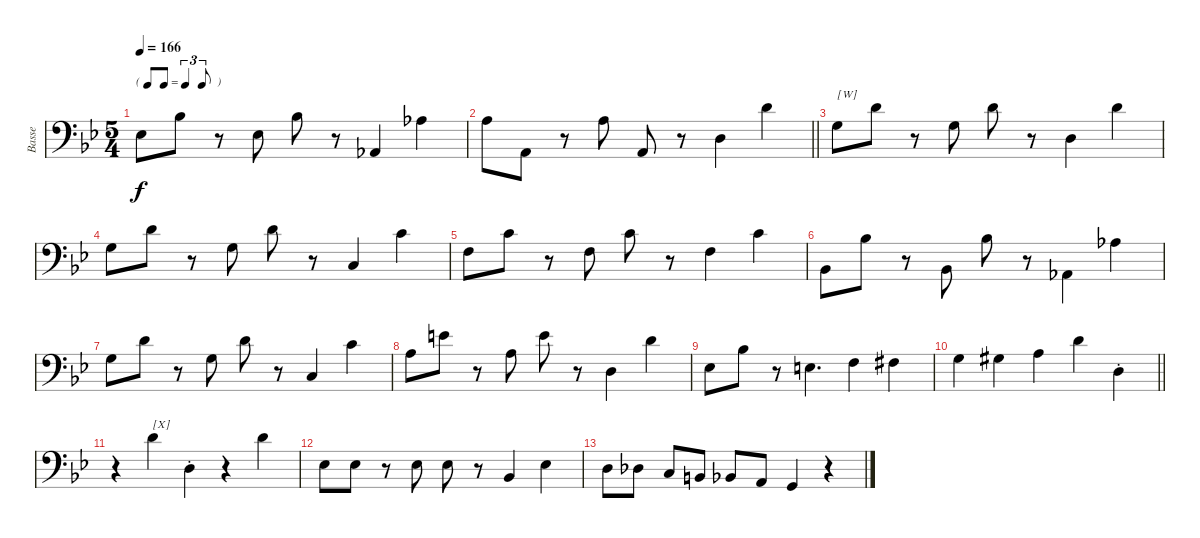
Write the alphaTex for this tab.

\track ("Basse" "Basse") {instrument electricbassfinger}
\staff {score}
\tuning (G2 D2 A1 E1) {hide}
\ts (5 4)
\tf triplet8th
\tempo 166
\clef f4
\ks gminor
1.2.8{dy f} 3.1.8 r.8 1.2.8 3.1.8 r.8 4.4.4 1.1.4 |
\barLineRight lightlight
2.1.8 0.3.8 r.8 2.1.8 0.3.8 r.8 0.2.4 7.1.4 |
0.1.8{txt "[W]"} 7.1.8 r.8 0.1.8 7.1.8 r.8 0.2.4 7.1.4 |
0.1.8 7.1.8 r.8 0.1.8 7.1.8 r.8 8.4.4 10.2.4 |
3.2.8 5.1.8 r.8 3.2.8 5.1.8 r.8 3.2.4 5.1.4 |
1.3.8{beam Down} 3.1.8{beam Down} r.8 1.3.8{beam Down} 3.1.8{beam Down} r.8 4.4.4{beam Down} 6.2.4{beam Down} |
0.1.8 7.1.8 r.8 0.1.8 7.1.8 r.8 8.4.4 5.1.4 |
2.1.8 9.1.8 r.8 2.1.8 9.1.8 r.8 0.2.4 7.1.4 |
1.2.8 3.1.8 r.8 2.2.4{d} 3.2.4 4.2{acc #}.4 |
\barLineRight lightlight
0.1.4 1.1{acc #}.4 2.1.4 7.1.4 0.2{st}.4 |
r.4 7.1.4{txt "[X]"} 0.2{st}.4 r.4 7.1.4 |
1.2.8 1.2.8 r.8 1.2.8 1.2.8 r.8 1.3.4 1.2.4 |
0.2.8 9.4.8 3.3.8 2.3.8 1.3.8 0.3.8 3.4.4 r.4
